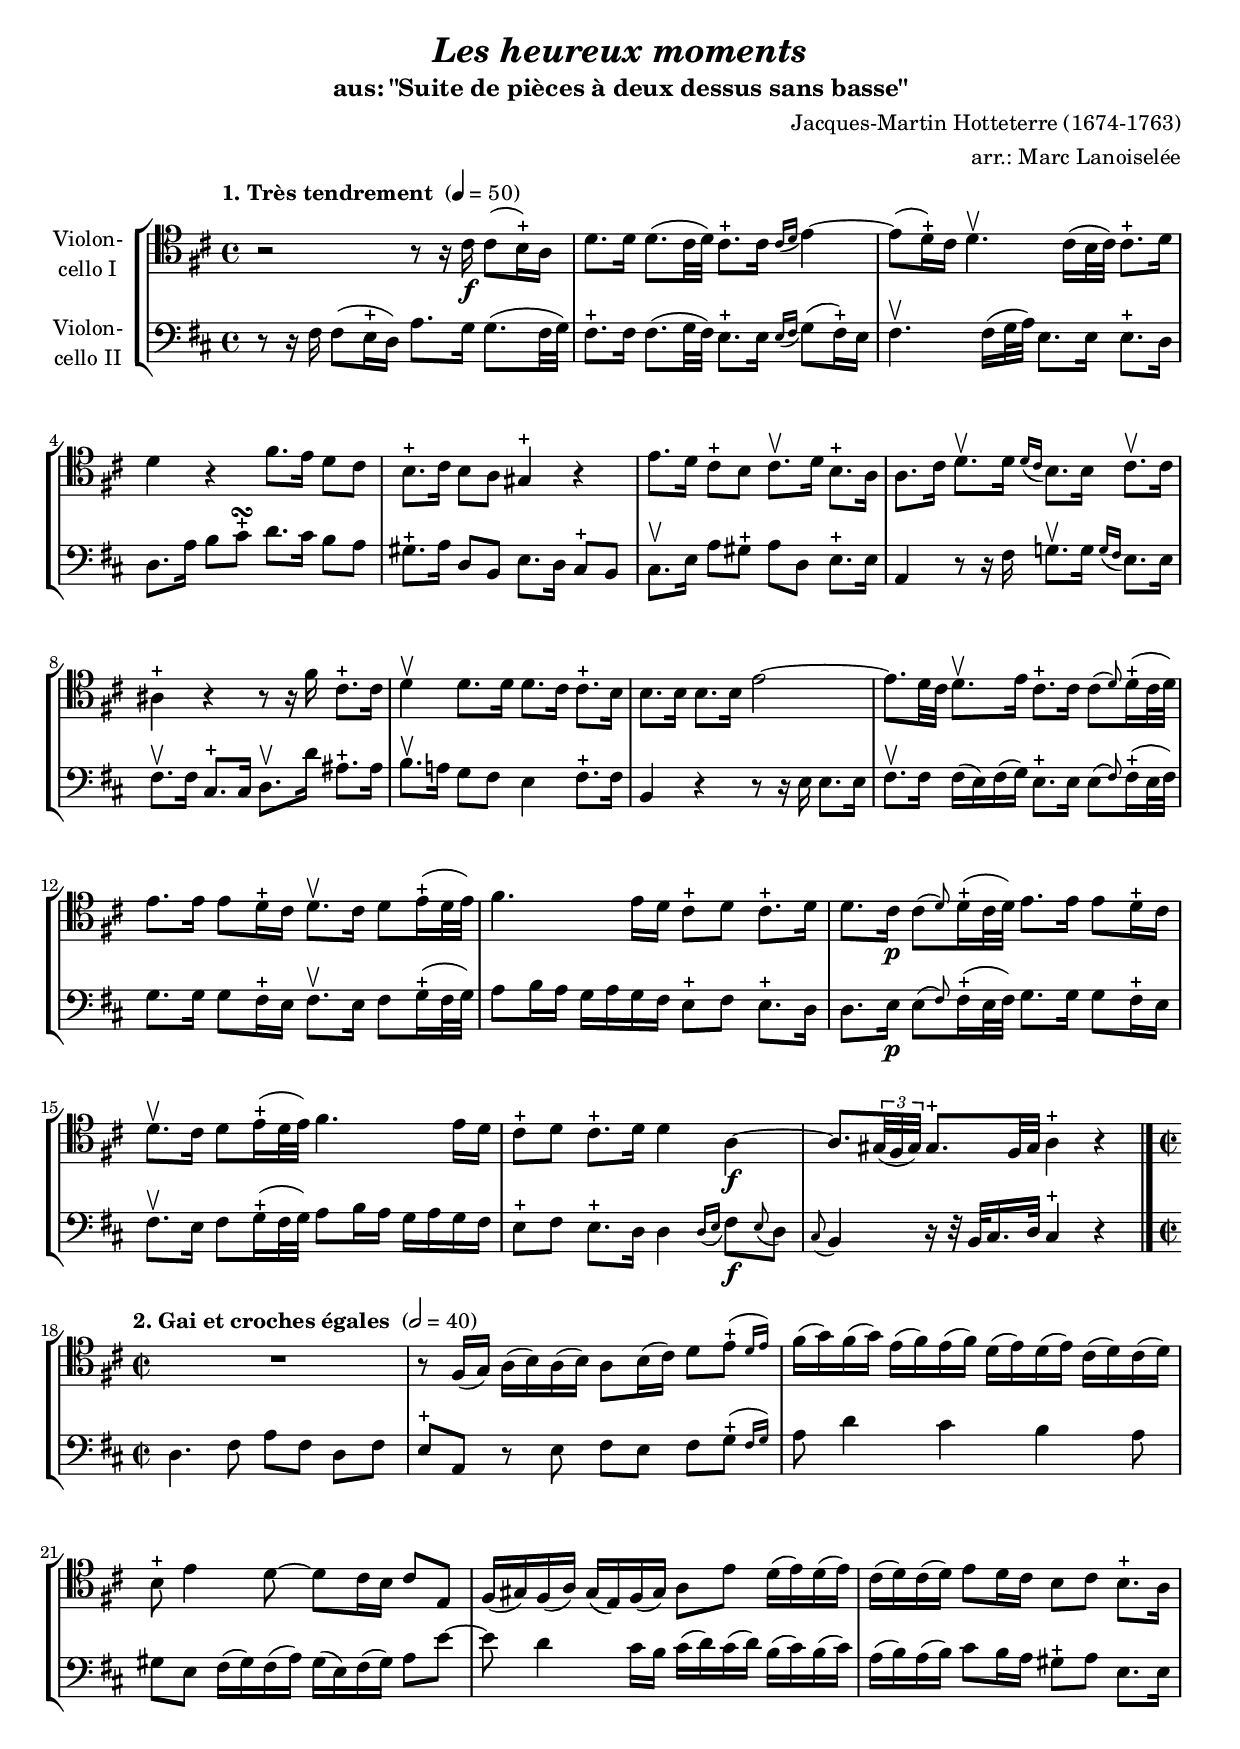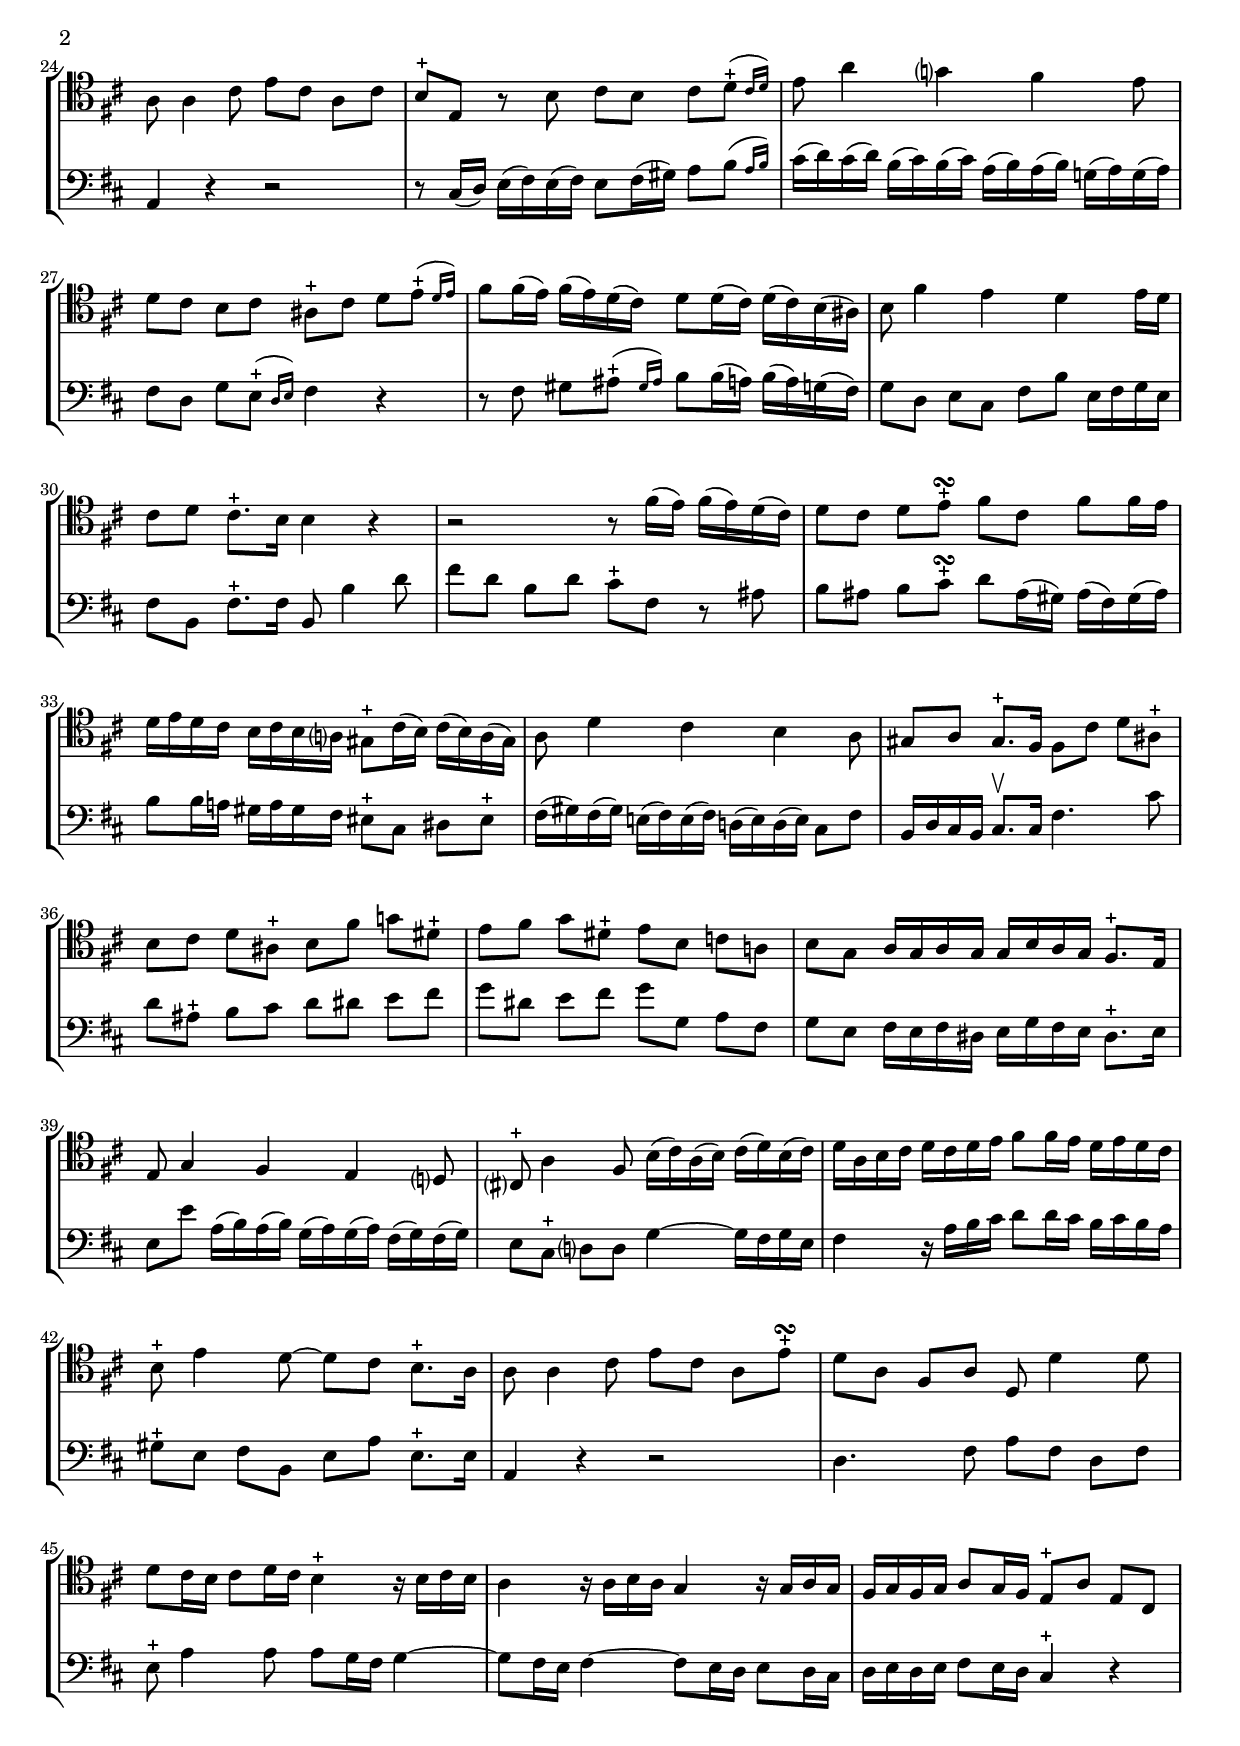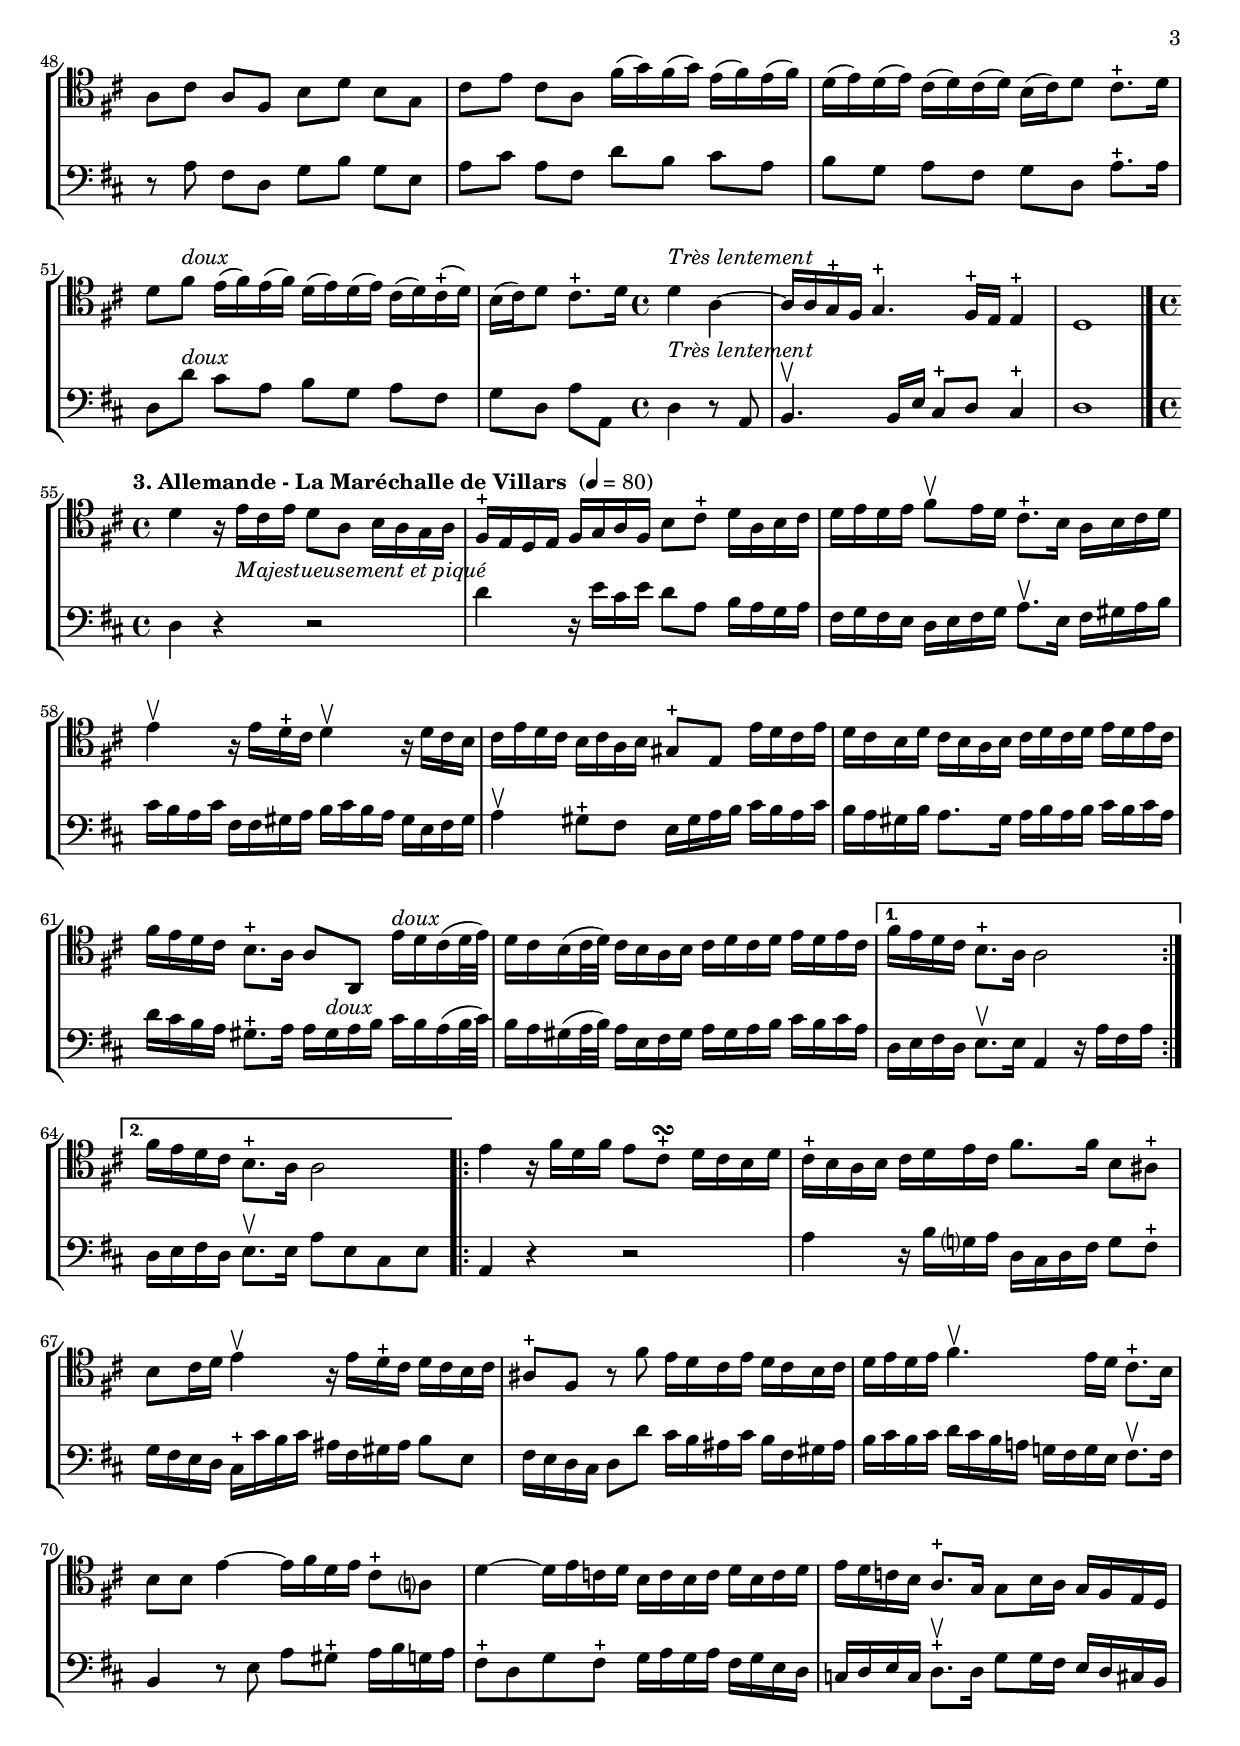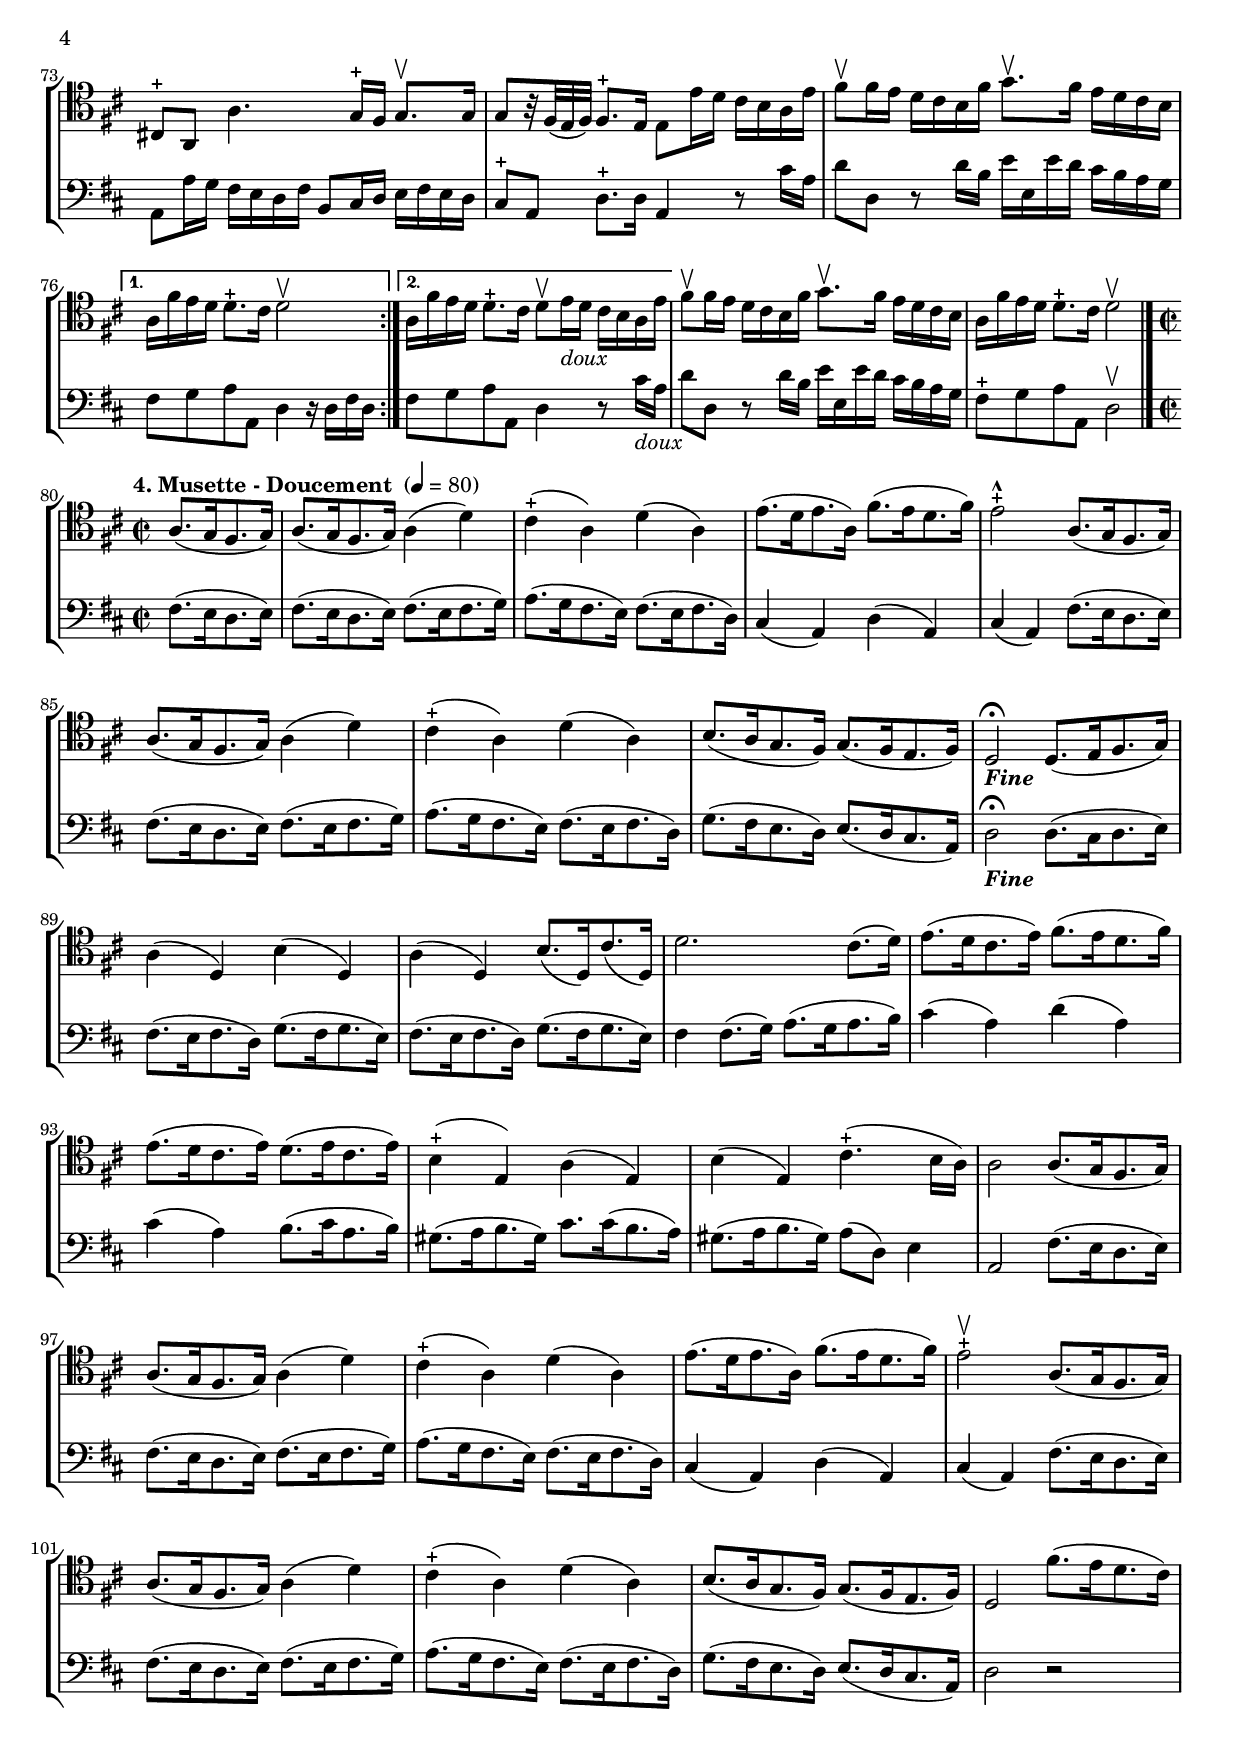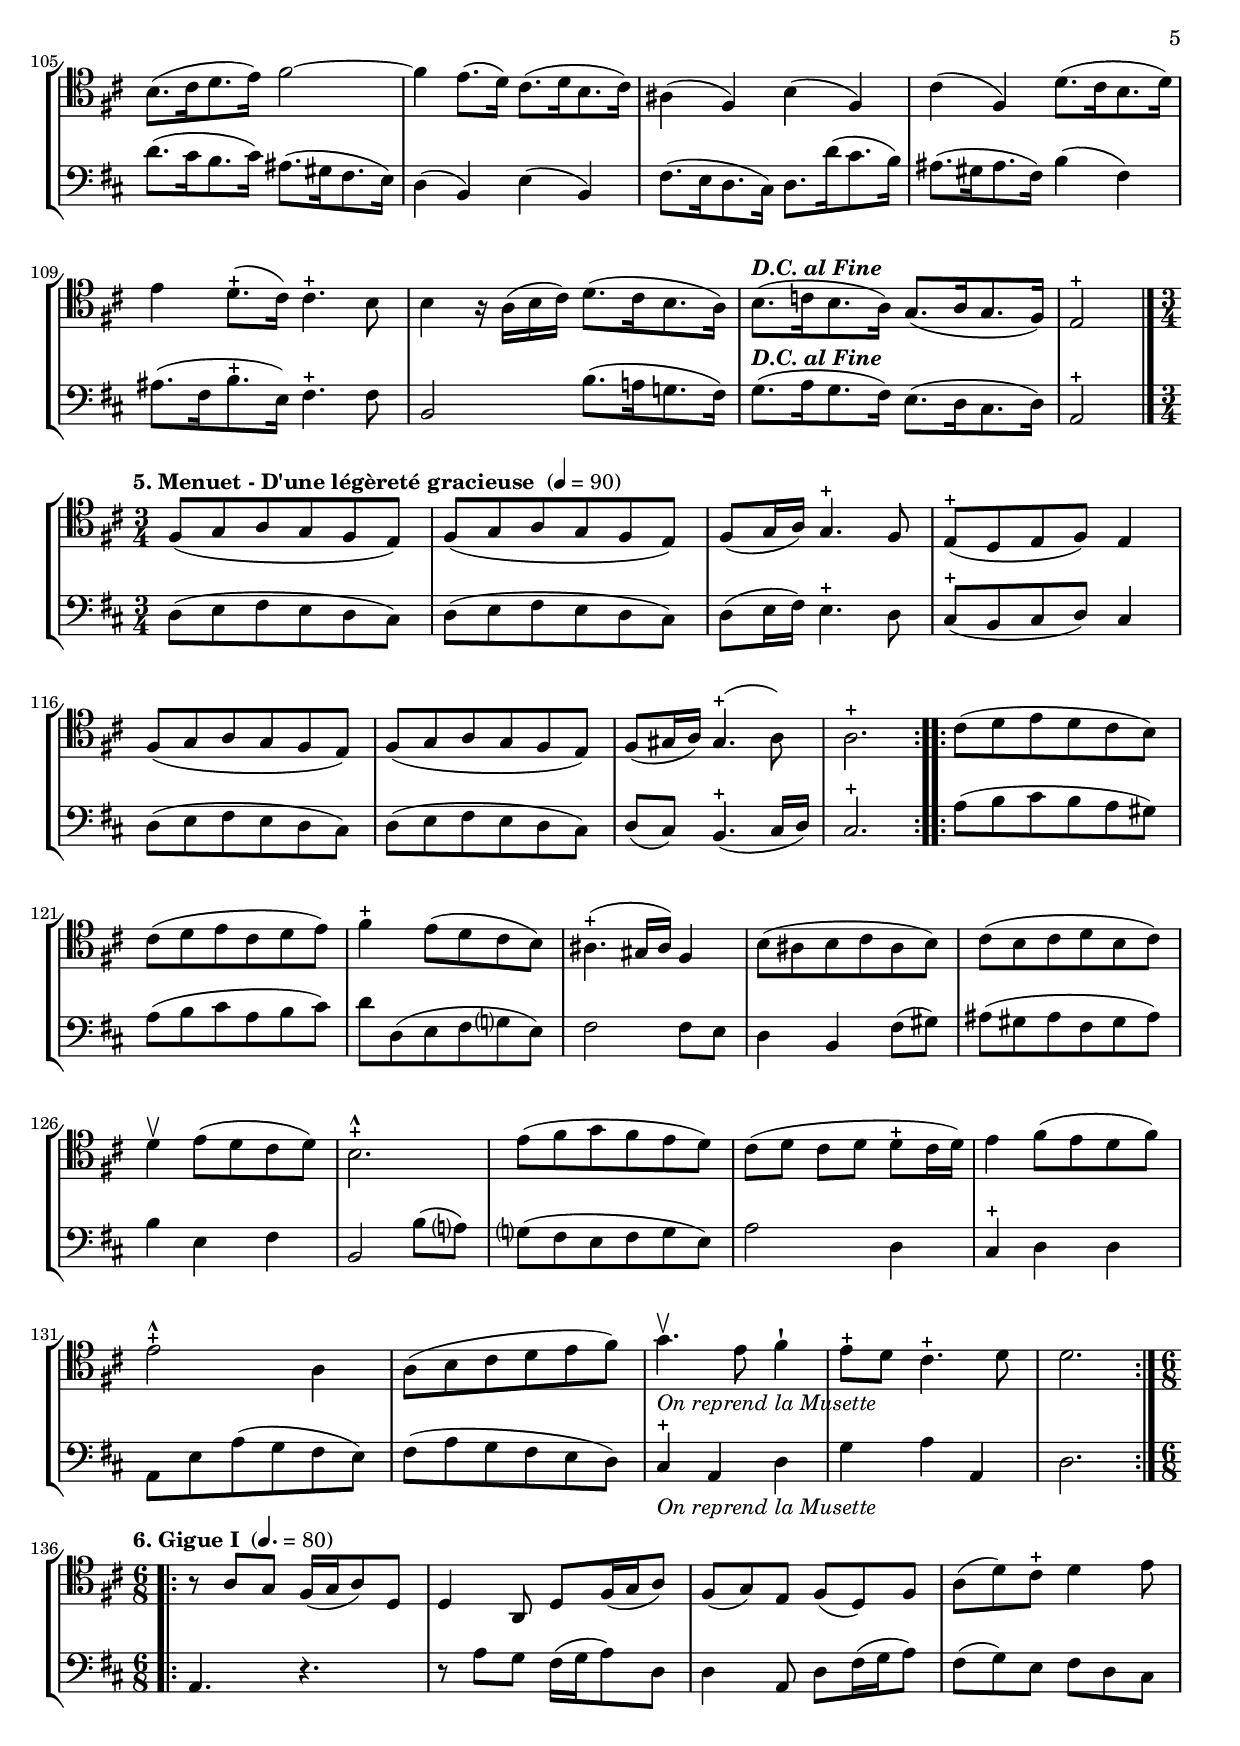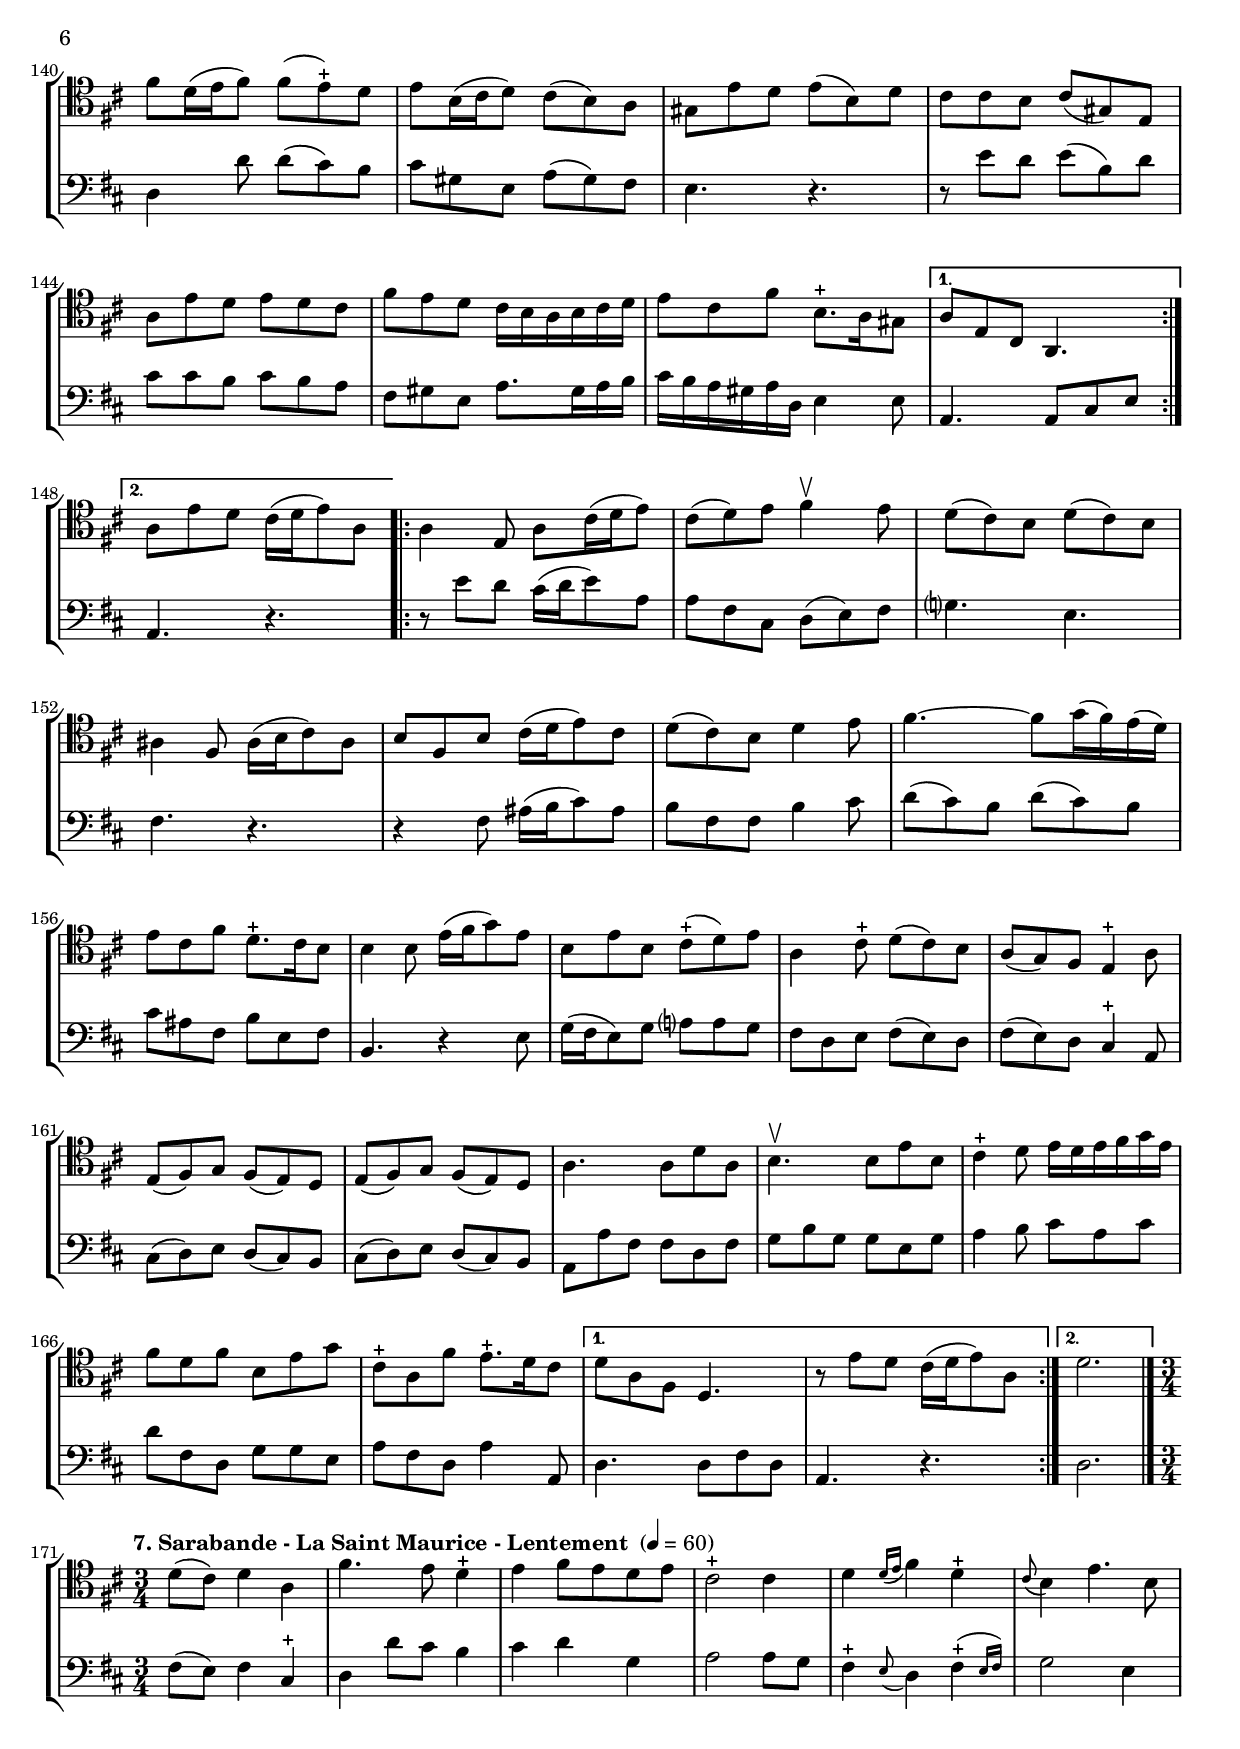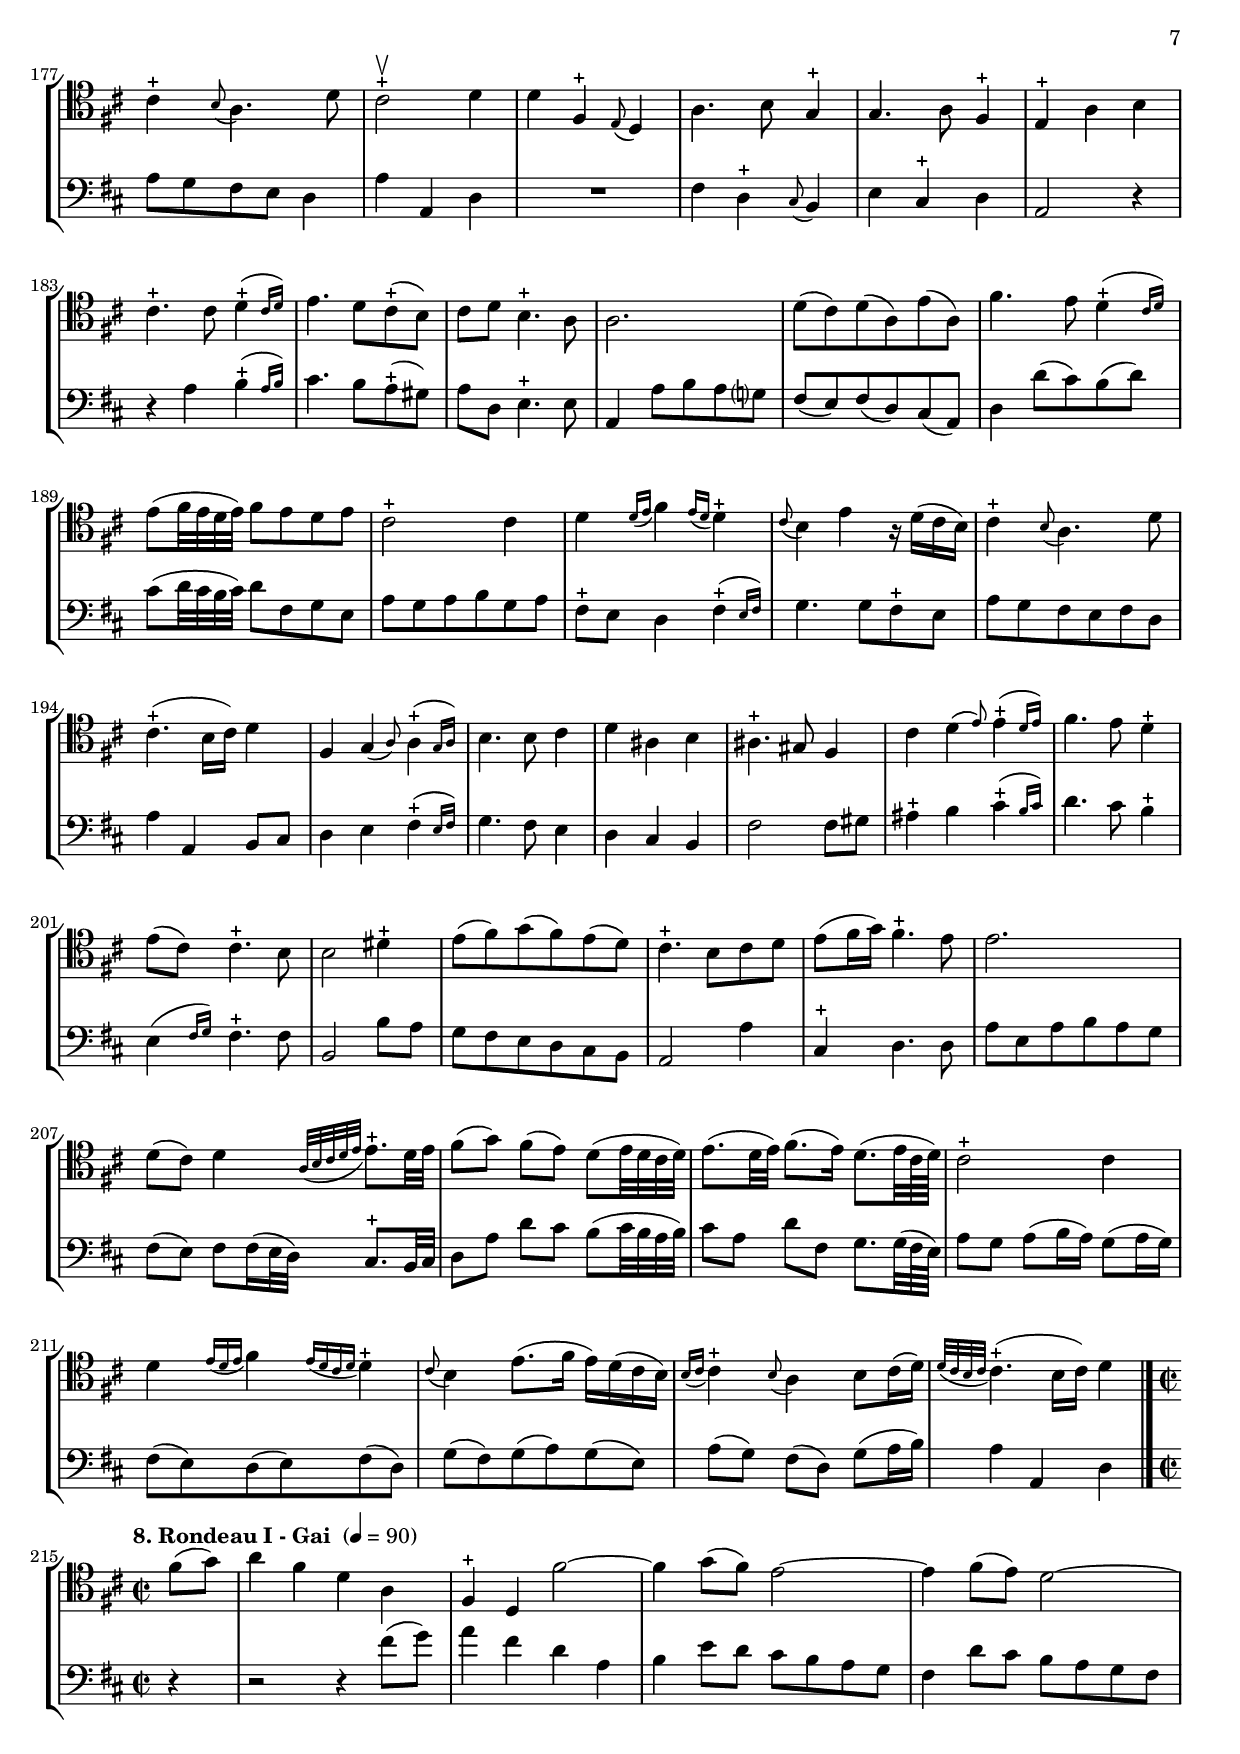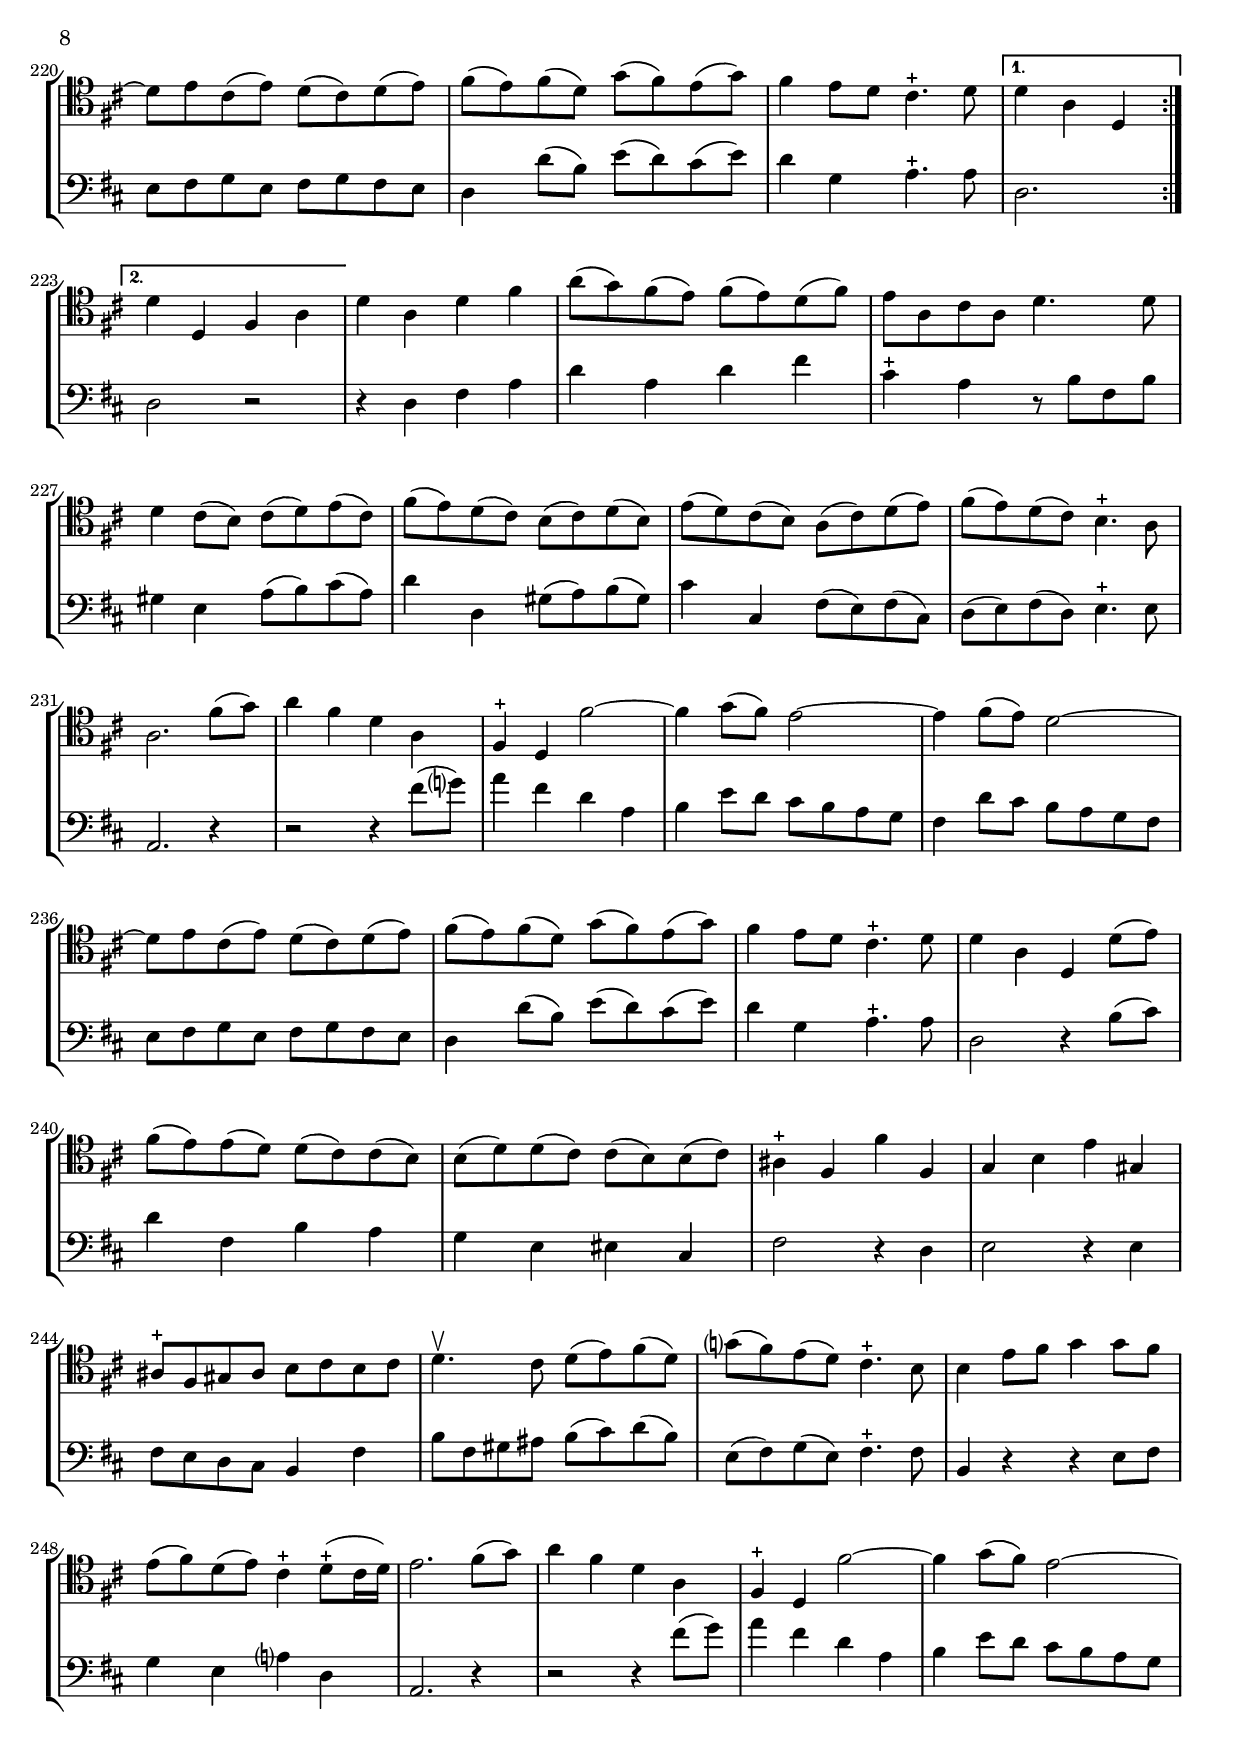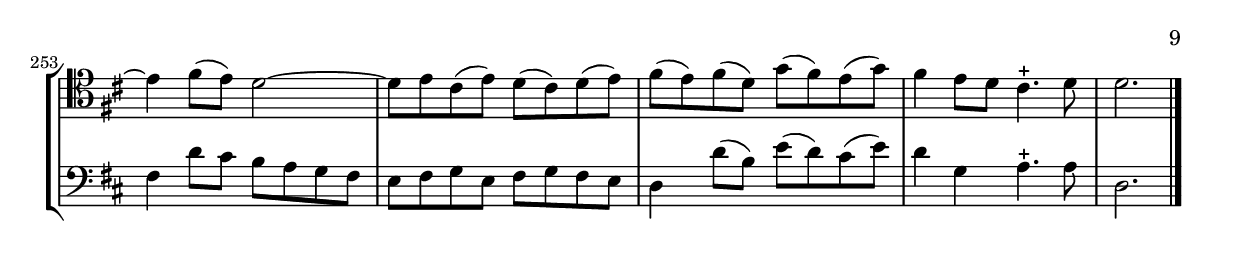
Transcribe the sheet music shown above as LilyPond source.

\version "2.14.2"
\include "deutsch.ly"

#(set-global-staff-size 18.75)

\header {
  title    = \markup \bold \italic "Les heureux moments"
  subtitle = "aus: \"Suite de pièces à deux dessus sans basse\""
  composer = "Jacques-Martin Hotteterre (1674-1763)"
  arranger = "arr.: Marc Lanoiselée"
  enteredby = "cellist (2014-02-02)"
}

voiceconsts = {
 \key b \major
% \clef "treble"
 \clef "bass"
% \numericTimeSignature

 \compressFullBarRests
}

mihi = "clarinet"
milo = "bassoon"

dcaf = \markup \bold \italic "D.C. al Fine"
doux = \markup \italic "doux"
fine = \markup \bold \italic "Fine"
mepi = \markup \italic "Majestueusement et piqué"
orlm = \markup \italic "On reprend la Musette"
trle = \markup \italic "Très lentement"

introa = { \tempo "1. Très tendrement " 4=50 \time 4/4 }
introb = {
           \break
           \tempo "2. Gai et croches égales " 2=40
           \time 2/2
           % Set default beaming for all staves
           \set Timing.beamExceptions = #'()
	   \set Timing.baseMoment = #(ly:make-moment 1 4)
	   \set Timing.beatStructure = #'(1 1 1 1)
         }
introc = { \break \tempo "3. Allemande - La Maréchalle de Villars " 4=80 \time 4/4 }
introd = { \break \tempo "4. Musette - Doucement " 4=80 \time 2/2 }
introe = { \break \tempo "5. Menuet - D'une légèreté gracieuse " 4=90 \time 3/4 }
introf = { \break \tempo "6. Gigue I " 4.=80 \time 6/8 }
introg = { \break \tempo "7. Sarabande - La Saint Maurice - Lentement " 4=60 \time 3/4 }
introh = { \break \tempo "8. Rondeau I - Gai " 4=90 \time 2/2 }

va = \relative c''' {
  \voiceconsts
  \clef "tenor"

  \introa
  r2 r8 r16 a\f a8( g16)-+ f
  b8. b16 b8.( a32 b) a8.-+ a16 \appoggiatura { a[ b] } c4~

  c8( b16)-+ a b4.\upbow a16( g32 a) a8.-+ b16
  b4 r d8. c16 b8 a
  g8.-+ a16 g8 f e4-+ r

  c'8. b16 a8-+ g a8.\upbow b16 g8.-+ f16
  f8. a16 b8.\upbow b16 \appoggiatura { b[ a] } g8. g16 a8.\upbow a16
  fis4-+ r r8 r16 d' a8.-+ a16

  b4\upbow b8. b16 b8. a16 a8.-+ g16
  g8. g16 g8. g16 c2~
  c8. b32 a b8.\upbow c16 a8.-+ a16 \afterGrace a8( b) b16(-+ a32 b)

  c8. c16 c8 b16-+ a b8.\upbow a16 b8 c16(-+ b32 c)
  d4. c16 b a8-+ b a8.-+ b16
  b8. a16\p \afterGrace a8( b) b16(-+ a32 b) c8. c16 c8 b16-+ a

  b8.\upbow a16 b8 c16(-+ b32 c) d4. c16 b
  a8-+ b a8.-+ b16 b4 f~\f
  f8. \times 2/3 { e32( d e) } e8.-+ d32 e f4-+ r \bar "|."

  \introb
  R1
  r8 d16( es) f( g) f( g) f8 g16( a) b8 \afterGrace c(-+ { b16[ c]) }
  d( es) d( es) c( d) c( d) b( c) b( c) a( b) a( b)

  g8-+ c4 b8~ b a16 g a8 c,
  d16( e) d( f) e( c) d( e) f8 c' b16( c) b( c)
  a( b) a( b) c8 b16 a g8 a g8.-+ f16

  f8 f4 a8 c a f a
  g-+ c, r g' a g a \afterGrace b(-+ { a16[ b]) }
  c8 f4 es? d c8

  b a g a fis-+ a b \afterGrace c(-+ { b16[ c]) }
  d8 d16( c) d( c) b( a) b8 b16( a) b( a) g( fis)
  g8 d'4 c b c16 b

  a8 b a8.-+ g16 g4 r
  r2 r8 d'16( c) d( c) b( a)
  b8 a b c-+\turn d a d d16 c

  b c b a g a g f? e8-+ a16( g) a( g) f( e)
  f8 b4 a g f8

  e f e8.-+ d16 d8 a' b fis-+
  g a b fis-+ g d' es! h-+
  c d es h-+ c g as f!

  g es f16 es f es es g f es d8.-+ c16
  c8 es4 d c b?8
  a?-+ f'4 d8 g16( a) f( g) a( b) g( a)
  b f g a b a b c d8 d16 c b c b a

  g8-+ c4 b8~ b a g8.-+ f16
  f8 f4 a8 c a f c'-+\turn
  b f d f b, b'4 b8

  b a16 g a8 b16 a g4-+ r16 g a g
  f4 r16 f g f es4 r16 es f es

  d es d es f8 es16 d c8-+ f c a
  f' a f d g b g es
  a c a f d'16( es) d( es) c( d) c( d)

  b( c) b( c) a( b) a( b) g( a) b8 a8.-+ b16
  b8 d^\doux c16( d) c( d) b( c) b( c) a( b) a(-+ b)

  g( a) b8 a8.-+ b16 \time 4/4 b4^\trle f~
  f16 f es-+ d es4.-+ d16-+ c c4-+
  b1 \bar "|."

  \introc
  \repeat volta 2 {
    b'4 r16 c_\mepi a c b8 f g16 f es f
    d-+ c b c d es f d g8 a-+ b16 f g a

    b c b c d8\upbow c16 b a8.-+ g16 f g a b
    c4\upbow r16 c b-+ a b4\upbow r16 b a g

    a c b a g a f g e8-+ c c'16 b a c
    b a g b a g f g a b a b c b c a

    d c b a g8.-+ f16 f8 f, c''16^\doux b a( b32 c)
    b16 a g( a32 b) a16 g f g a b a b c b c a
  }
  \alternative {
    { d c b a g8.-+ f16 f2 }
    { d'16 c b a g8.-+ f16 f2 }
  }
  \repeat volta 2 {
    c'4 r16 d b d c8 a-+\turn b16 a g b

    a-+ g f g a b c a d8. d16 g,8 fis-+
    g a16 b c4\upbow r16 c b-+ a b a g a

    fis8-+ d r d' c16 b a c b a g a
    b c b c d4.\upbow c16 b a8.-+ g16

    g8 g c4~ c16 d b c a8-+ f?
    b4~ b16 c as b g as g as b g as b

    c b as g f8.-+ es16 es8 g16 f es d c b
    a!8-+ f f'4. es16-+ d es8.\upbow es16

    es8[ r32 d( c d)] d8.-+ c16 c8 c'16 b a g f c'
    d8\upbow d16 c b a g d' es8.\upbow d16 c b a g
  }
  \alternative {
    { f d' c b b8.-+ a16 b2\upbow }
    { f16 d' c b b8.-+ a16 b8\upbow c16_\doux b a g f c' }
  }
  d8\upbow d16 c b a g d' es8.\upbow d16 c b a g
  f d' c b b8.-+ a16 b2\upbow \bar "|."

  \introd
  \partial 2 f8.( es16 d8. es16)
  f8.( es16 d8. es16) f4( b)
  a(-+ f) b( f)
  c'8.( b16 c8. f,16) d'8.( c16 b8. d16)
  c2-+-^ f,8.( es16 d8. es16)

  f8.( es16 d8. es16) f4( b)
  a(-+ f) b( f)
  g8.( f16 es8. d16) es8.( d16 c8. d16)
  b2_\fine\fermata b8.( c16 d8. es16)
  f4( b,) g'( b,)
  f'( b,) g'8.( b,16) a'8.( b,16)

  b'2. a8.( b16)
  c8.( b16 a8. c16) d8.( c16 b8. d16)
  c8.( b16 a8. c16) b8.( c16 a8. c16)
  g4(-+ c,) f( c)
  g'( c,) a'4.(-+ g16 f)

  f2 f8.( es16 d8. es16)
  f8.( es16 d8. es16) f4( b)
  a(-+ f) b( f)
  c'8.( b16 c8. f,16) d'8.( c16 b8. d16)
  c2-+\upbow f,8.( es16 d8. es16)
  f8.( es16 d8. es16) f4( b)

  a(-+ f) b( f)
  g8.( f16 es8. d16) es8.( d16 c8. d16)
  b2 d'8.( c16 b8. a16)
  g8.( a16 b8. c16) d2~
  d4 c8.( b16) a8.( b16 g8. a16)

  fis4( d) g( d)
  a'( d,) b'8.( a16 g8. b16)
  c4 b8.(-+ a16) a4.-+ g8
  g4 r16 f( g a) b8.( a16 g8. f16)
  g8.(^\dcaf as16 g8. f16) es8.( f16 es8. d16)
  c2-+ \bar "|."

  \introe
  \repeat volta 2 {
    \partial 2. d8( es f es d c)
    d( es f es d c)
    d( es16 f) es4.-+ d8
    c(-+ b c d) c4

    d8( es f es d c)
    d( es f es d c)
    d( e16 f) e4.(-+ f8)
    f2.-+
  }
  \repeat volta 2 {
    a8( b c b a g)

    a( b c a b c)
    d4-+ c8( b a g)
    fis4.(-+ e16 fis) d4
    g8( fis g a fis g)
    a( g a b g a)

    b4\upbow c8( b a b)
    g2.-+-^
    c8( d es d c b)
    a( b a b b-+ a16 b)
    c4 d8( c b d)

    c2-+-^ f,4
    f8( g a b c d)
    es4.\upbow_\orlm c8 d4-|
    c8-+ b a4.-+ b8
    b2.
  }

  \introf
  \repeat volta 2 {
    r8 f es d16( es f8) b,
    b4 f8 b d16( es f8)
    d8( es) c d( b) d

    f( b) a-+ b4 c8
    d b16( c d8) d( c)-+ b
    c g16( a b8) a( g) f

    e c' b c( g) b
    a a g a( e) c
    f c' b c b a

    d c b a16 g f g a b
    c8 a d g,8.-+ f16 e8
  }
  \alternative {
    { f8 c a f4. }
    { f'8 c' b a16( b c8) f, }
  }
  \repeat volta 2 {
    f4 c8 f a16( b c8)
    a( b) c d4\upbow c8

    b( a) g b( a) g
    fis4 d8 fis16( g a8) fis
    g d g a16( b c8) a
    b( a) g b4 c8

    d4.~ d8 es16( d) c( b)
    c8 a d b8.-+ a16 g8
    g4 g8 c16( d es8) c
    g c g a(-+ b) c

    f,4 a8-+ b( a) g
    f( es) d c4-+ f8
    c( d) es d( c) b
    c( d) es d( c) b

    f'4. f8 b f
    g4.\upbow g8 c g
    a4-+ b8 c16 b c d es c
    d8 b d g, c es

    a,-+ f d' c8.-+ b16 a8
  }
  \alternative {
    { b f d b4. | r8 c' b a16( b c8) f, }
    { b2. }
  } \bar "|."

  \introg
  b8( a) b4 f
  d'4. c8 b4-+
  c d8 c b c
  a2-+ a4
  b \appoggiatura { b16[ c] } d4 b-+
  \appoggiatura a8 g4 c4. g8

  a4-+ \appoggiatura g8 f4. b8
  a2-+\upbow b4
  b d,-+ \appoggiatura c8 b4
  f'4. g8 es4-+
  es4. f8 d4-+
  c-+ f g
  a4.-+ a8 \afterGrace b4(-+ { a16[ b]) }

  c4. b8 a(-+ g)
  a b g4.-+ f8
  f2.
  b8( a) b( f) c'( f,)
  d'4. c8 \afterGrace b4(-+ { a16[ b]) }
  c8( d32 c b c) d8 c b c

  a2-+ a4
  b \appoggiatura { b16[ c] } d4 \appoggiatura { c16[ b] } b4-+
  \appoggiatura a8 g4 c r16 b( a g)
  a4-+ \appoggiatura g8 f4. b8
  a4.(-+ g16 a) b4

  d, \afterGrace es( f8) \afterGrace f4(-+ { es16[ f]) }
  g4. g8 a4
  b fis g
  fis4.-+ e8 d4
  a' \afterGrace b( c8) \afterGrace c4(-+ { b16[ c]) }
  d4. c8 b4-+

  c8( a) a4.-+ g8
  g2 h4-+
  c8( d) es( d) c( b)
  a4.-+ g8 a b
  c( d16 es) d4.-+ c8
  c2.

  b8( a) b4 \appoggiatura { f32[ g a b c] } c8.-+ b32 c
  d8( es) d( c) b( c32 b a b)
  c8.( b32 c) d8.( c16) b8.( c32 a64 b)
  a2-+ a4

  b \appoggiatura { c16[ b c] } d4 \appoggiatura { c16[ b a b] } b4-+
  \appoggiatura a8 g4 c8.( d16 c) b( a g)
  \appoggiatura { g[ a] } a4-+ \appoggiatura g8 f4 g8 a16( b)
  \appoggiatura { b32[ a g a] }a4.(-+ g16 a) b4 \bar "|."

  \introh
  \repeat volta 2 {
    \partial 4 d8( es)
    f4 d b f
    d-+ b d'2~
    d4 es8( d) c2~
    c4 d8( c) b2~

    b8 c a( c) b( a) b( c)
    d( c) d( b) es( d) c( es)
    d4 c8 b a4.-+ b8
  }
  \alternative {
    { b4 f b, }
    { \partial 1 b' b, d f }
  }

  b f b d
  f8( es) d( c) d( c) b( d)
  c f, a f b4. b8
  b4 a8( g) a( b) c( a)

  d( c) b( a) g( a) b( g)
  c( b) a( g) f( a) b( c)
  d( c) b( a) g4.-+ f8
  f2. d'8( es)

  f4 d b f
  d-+ b d'2~
  d4 es8( d) c2~
  c4 d8( c) b2~

  b8 c a( c) b( a) b( c)
  d( c) d( b) es( d) c( es)
  d4 c8 b a4.-+ b8
  b4 f b, b'8( c)

  d( c) c( b) b( a) a( g)
  g( b) b( a) a( g) g( a)
  fis4-+ d d' d,
  es g c e,

  fis8-+ d e fis g a g a
  b4.\upbow a8 b( c) d( b)
  es?( d) c( b) a4.-+ g8
  g4 c8 d es4 es8 d

  c( d) b( c) a4-+ b8(-+ a16 b)
  c2. d8( es)
  f4 d b f
  d-+ b d'2~
  d4 es8( d) c2~

  c4 d8( c) b2~
  b8 c a( c) b( a) b( c)
  d( c) d( b) es( d) c( es)
  d4 c8 b a4.-+ b8
  b2. \bar "|."
}

vb = \relative c'' {
  \voiceconsts

  \introa
  r8 r16 d d8( c16-+ b) f'8. es16 es8.( d32 es)
  d8.-+ d16 d8.( es32 d) c8.-+ c16 \appoggiatura { c[ d] } es8( d16)-+ c

  d4.\upbow d16( es32 f) c8. c16 c8.-+ b16
  b8. f'16 g8 a-+\turn b8. a16 g8 f
  e8.-+ f16 b,8 g c8. b16 a8-+ g

  a8.\upbow c16 f8 e-+ f b, c8.-+ c16
  f,4 r8 r16 d'es!8.\upbow es16 \appoggiatura { es[ d] } c8. c16
  d8.\upbow d16 a8.-+ a16 b8.\upbow b'16 fis8.-+ fis16

  g8.\upbow f!16 es8 d c4 d8.-+ d16
  g,4 r r8 r16 c c8. c16
  d8.\upbow d16 d( c) d( es) c8.-+ c16 \afterGrace c8( d) d16(-+ c32 d)

  es8. es16 es8 d16-+ c d8.\upbow c16 d8 es16(-+ d32 es)
  f8 g16 f es f es d c8-+ d c8.-+ b16
  b8. c16\p \afterGrace c8( d) d16(-+ c32 d) es8. es16 es8 d16-+ c

  d8.\upbow c16 d8 es16(-+ d32 es) f8 g16 f es f es d
  c8-+ d c8.-+ b16 b4 \appoggiatura { b16[ c] } d8\f \appoggiatura c b
  \appoggiatura a g4 r16 r32 g a16. b32 a4-+ r \bar "|."

  \introb
  b4. d8 f d b d
  c-+ f, r c' d c d \afterGrace es(-+ { d16[ es]) }
  f8 b4 a g f8

  e c d16( e) d( f) e( c) d( e) f8 c'~
  c b4 a16 g a( b) a( b) g( a) g( a)
  f( g) f( g) a8 g16 f e8-+ f c8. c16

  f,4 r r2
  r8 a16( b) c( d) c( d) c8 d16( e) f8 \afterGrace g( { f16[ g]) }
  a( b) a( b) g( a) g( a) f( g) f( g) es!( f) es( f)

  d8 b es \afterGrace c(-+ { b16[ c]) } d4 r
  r8 d e \afterGrace fis(-+ { e16[ fis]) } g8 g16( f) g( f) es( d)
  es8 b c a d g c,16 d es c

  d8 g, d'8.-+ d16 g,8 g'4 b8
  d b g b a-+ d, r fis
  g fis g a-+\turn b fis16( e) fis( d) e( fis)

  g8 g16 f! e f e d cis8-+ a h cis-+
  d16( e) d( e) c!( d) c( d) b!( c) b( c) a8 d

  g,16 b a g a8.\upbow a16 d4. a'8
  b fis-+ g a b h c d
  es h c d es es, f d

  es c d16 c d h c es d c h8.-+ c16
  c8 c' f,16( g) f( g) es( f) es( f) d( es) d( es)

  c8 a-+ b? b es4~ es16 d es c
  d4 r16 f g a b8 b16 a g a g f

  e8-+ c d g, c f c8.-+ c16
  f,4 r r2
  b4. d8 f d b d

  c-+ f4 f8 f es16 d es4~
  es8 d16 c d4~ d8 c16 b c8 b16 a

  b c b c d8 c16 b a4-+ r
  r8 f' d b es g es c
  f a f d b' g a f

  g es f d es b f'8.-+ f16
  b,8 b'^\doux a f g es f d

  es b f' f, \time 4/4 b4^\trle r8 f
  g4.\upbow g16 c a8-+ b a4-+
  b1 \bar "|."

  \introc
  \repeat volta 2 {
    b4 r r2
    b'4 r16 c a c b8 f g16 f es f

    d es d c b c d es f8.\upbow c16 d e f g
    a g f a d, d e f g a g f e c d e

    f4\upbow e8-+ d c16 e f g a g f a
    g f e g f8. e16 f g f g a g a f

    b a g f e8.-+ f16 f e^\doux f g a g f( g32 a)
    g16 f e( f32 g) f16 c d e f e f g a g a f
  }
  \alternative {
    { b, c d b c8.\upbow c16 f,4 r16 f' d f }
    { b, c d b c8.\upbow c16 f8 c a c }
  }
  \repeat volta 2 {
    f,4 r r2

    f'4 r16 g es? f b, a b d es8 d-+
    es16 d c b a-+ a' g a fis d e fis g8 c,

    d16 c b a b8 b' a16 g fis a g d e fis
    g a g a b a g f! es! d es c d8.\upbow d16

    g,4 r8 c f e-+ f16 g es f
    d8-+ b es d-+ es16 f es f d es c b

    as b c as b8.-+\upbow b16 es8 es16 d c b a g
    f8 f'16 es d c b d g,8 a16 b c d c b

    a8-+ f b8.-+ b16 f4 r8 a'16 f
    b8 b, r b'16 g c c, c' b a g f es
  }
  \alternative {
    { d8 es f f, b4 r16 b d b }
    { d8 es f f, b4 r8 a'16_\doux f }
  }
  b8 b, r b'16 g c c, c' b a g f es
  d8-+ es f f, b2\upbow \bar "|."

  \introd
  \partial 2 d8.( c16 b8. c16)
  d8.( c16 b8. c16) d8.( c16 d8. es16)
  f8.( es16 d8. c16) d8.( c16 d8. b16)
  a4( f) b( f)
  a( f) d'8.( c16 b8. c16)

  d8.( c16 b8. c16) d8.( c16 d8. es16)
  f8.( es16 d8. c16) d8.( c16 d8. b16)
  es8.( d16 c8. b16) c8.( b16 a8. f16)
  b2_\fine\fermata b8.( a16 b8. c16)
  d8.( c16 d8. b16) es8.( d16 es8. c16)
  d8.( c16 d8. b16) es8.( d16 es8. c16)

  d4 d8.( es16) f8.( es16 f8. g16)
  a4( f) b( f)
  a( f) g8.( a16 f8. g16)
  e8.( f16 g8. e16) a8. a16( g8. f16)
  e8.( f16 g8. e16) f8( b,) c4

  f,2 d'8.( c16 b8. c16)
  d8.( c16 b8. c16) d8.( c16 d8. es16)
  f8.( es16 d8. c16) d8.( c16 d8. b16)
  a4( f) b( f)
  a( f) d'8.( c16 b8. c16)
  d8.( c16 b8. c16) d8.( c16 d8. es16)

  f8.( es16 d8. c16) d8.( c16 d8. b16)
  es8.( d16 c8. b16) c8.( b16 a8. f16)
  b2 r
  b'8.( a16 g8. a16) fis8.( e16 d8. c16)
  b4( g) c( g)

  d'8.( c16 b8. a16) b8. b'16( a8. g16)
  fis8.( e16 fis8. d16) g4( d)
  fis8.( d16 g8.-+ c,16) d4.-+ d8
  g,2 g'8.( f!16 es!8. d16)
  es8.(^\dcaf f16 es8. d16) c8.( b16 a8. b16)
  f2-+ \bar "|."

  \introe
  \repeat volta 2 {
    \partial 2. b8( c d c b a)
    b( c d c b a)
    b( c16 d) c4.-+ b8
    a(-+ g a b) a4

    b8( c d c b a)
    b( c d c b a)
    b( a) g4.(-+ a16 b)
    a2.-+
  }
  \repeat volta 2 {
    f'8( g a g f e)

    f( g a f g a)
    b b,( c d es? c)
    d2 d8 c
    b4 g d'8( e)
    fis( e fis d e fis)

    g4 c, d
    g,2 g'8( f?)
    es?( d c d es c)
    f2 b,4
    a-+ b b

    f8 c' f( es d c)
    d( f es d c b)
    a4-+_\orlm f b
    es f f,
    b2.
  }

  \introf
  \repeat volta 2 {
    f4. r
    r8 f' es d16( es f8) b,
    b4 f8 b d16( es f8)

    d( es) c d b a
    b4 b'8 b( a) g
    a e c f( e) d

    c4. r
    r8 c' b c( g) b
    a a g a g f

    d e c f8. e16 f g
    a g f e f b, c4 c8
  }
  \alternative {
    { f,4. f8 a c }
    { f,4. r }
  }
  \repeat volta 2 {
    r8 c'' b a16( b c8) f,
    f d a b( c) d

    es?4. c
    d r
    r4 d8 fis16( g a8) fis
    g d d g4 a8

    b( a) g b( a) g
    a fis d g c, d
    g,4. r4 c8
    es16( d c8) es f? f es

    d b c d( c) b
    d( c) b a4-+ f8
    a( b) c b( a) g
    a( b) c b( a) g

    f f' d d b d
    es g es es c es
    f4 g8 a f a
    b d, b es es c

    f d b f'4 f,8
  }
  \alternative {
    { b4. b8 d b | f4. r }
    { b2. }
  } \bar "|."

  \introg
  d8( c) d4 a-+
  b b'8 a g4
  a b es,
  f2 f8 es
  d4-+ \appoggiatura c8 b4 \afterGrace d(-+ { c16[ d]) }
  es2 c4

  f8 es d c b4
  f' f, b
  R2.
  d4 b-+ \appoggiatura a8 g4
  c a-+ b
  f2 r4
  r f' \afterGrace g(-+ { f16[ g]) }

  a4. g8 f(-+ e)
  f b, c4.-+ c8
  f,4 f'8 g f es?
  d( c) d( b) a( f)
  b4 b'8( a) g( b)
  a( b32 a g a) b8 d, es c

  f es f g es f
  d-+ c b4 \afterGrace d(-+ {c16[ d]) }
  es4. es8 d-+ c
  f es d c d b
  f'4 f, g8 a

  b4 c \afterGrace d(-+ { c16[ d]) }
  es4. d8 c4
  b a g
  d'2 d8 e
  fis4-+ g \afterGrace a(-+ { g16[ a]) }
  b4. a8 g4-+

  \afterGrace c,( { d16[ es]) } d4.-+ d8
  g,2 g'8 f
  es d c b a g
  f2 f'4
  a,-+ b4. b8
  f' c f g f es

  d( c) d d16( c32 b) a8.-+ g32 a
  b8 f' b a g( a32 g f g)
  a8 f b d, es8. es32( d64 c)
  f8 es f( g16 f) es8( f16 es)

  d8( c) b( c) d( b)
  es( d) es( f) es( c)
  f( es) d( b) es( f16 g)
  f4 f, b \bar "|."

  \introh
  \repeat volta 2 {
    \partial 4 r
    r2 r4 d'8( es)
    f4 d b f
    g c8 b a g f es
    d4 b'8 a g f es d

    c d es c d es d c
    b4 b'8( g) c( b) a( c)
    b4 es, f4.-+ f8
  }
  \alternative {
    { b,2. }
    { \partial 1 b2 r }
  }

  r4 b d f
  b f b d
  a-+ f r8 g d g
  e4 c f8( g) a( f)

  b4 b, e8( f) g( e)
  a4 a, d8( c) d( a)
  b( c) d( b) c4.-+ c8
  f,2. r4

  r2 r4 d''8( es?)
  f4 d b f
  g c8 b a g f es
  d4 b'8 a g f es d

  c d es c d es d c
  b4 b'8( g) c( b) a( c)
  b4 es, f4.-+ f8
  b,2 r4 g'8( a)

  b4 d, g f
  es c cis a
  d2 r4 b
  c2 r4 c

  d8 c b a g4 d'
  g8 d e fis g( a) b( g)
  c,( d) es( c) d4.-+ d8
  g,4 r r c8 d

  es4 c f? b,
  f2. r4
  r2 r4 d''8( es)
  f4 d b f
  g c8 b a g f es

  d4 b'8 a g f es d
  c d es c d es d c
  b4 b'8( g) c( b) a( c)
  b4 es, f4.-+ f8
  b,2. \bar "|."
}


music = \new StaffGroup <<
      \new Staff {
	\set Staff.midiInstrument = \mihi
	\set Staff.instrumentName = \markup \center-column { "Violon-" "cello I" }
%	\transpose b b { \va }
	\transpose b d, { \va }
      }

      \new Staff {
	\set Staff.midiInstrument = \milo
	\set Staff.instrumentName = \markup \center-column { "Violon-" "cello II" }
%	\transpose b b { \vb }
	\transpose b d, { \vb }
      }
>>

\book {
  \score {
    \music
    \layout {}
  }

  \score {
    \unfoldRepeats \music

    \midi {
      \context {
        \Score
      }
    }
  }
}
